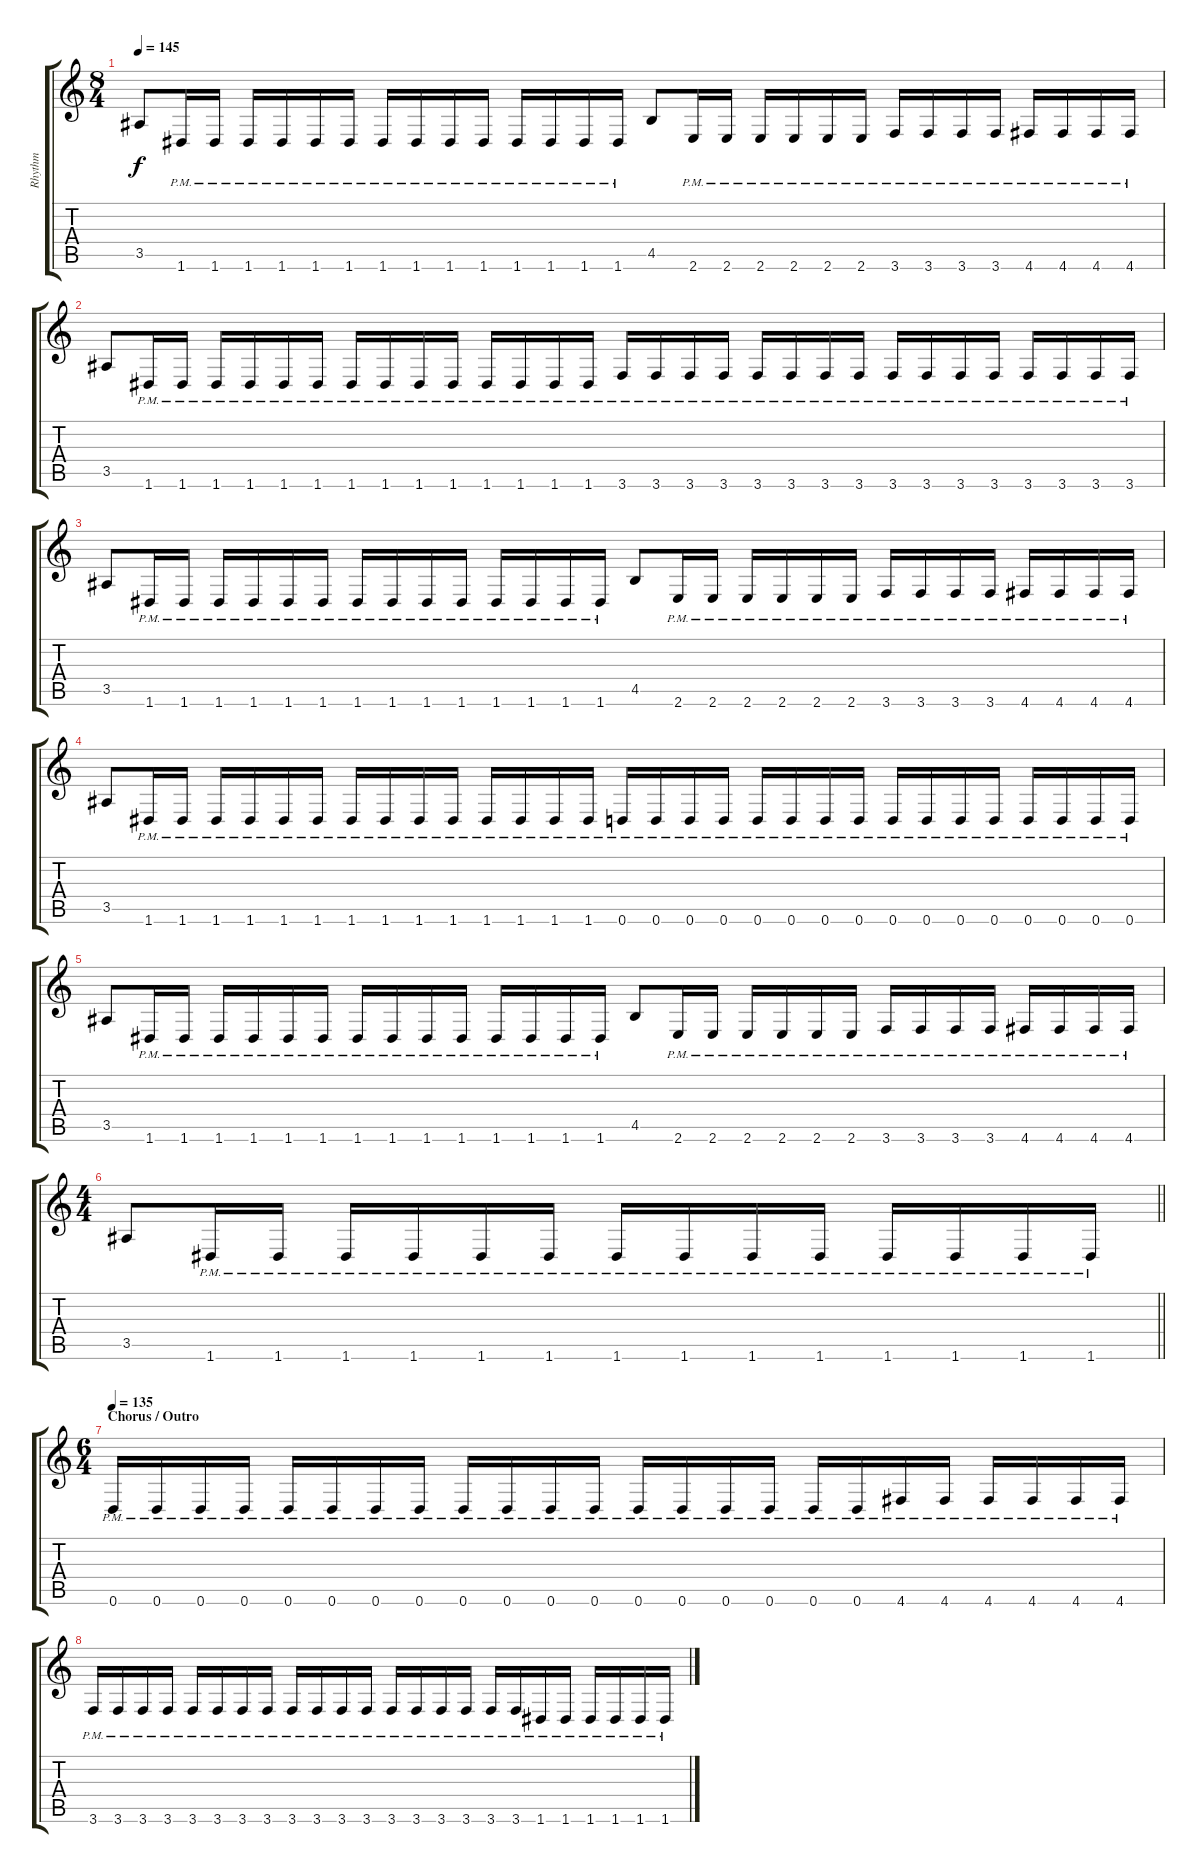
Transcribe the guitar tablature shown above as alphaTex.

\track ("Rhythm" "Rhythm") {instrument distortionguitar}
\staff {score tabs}
\tuning (D4 A3 F3 C3 G2 D2) {hide}
\ts (8 4)
\tempo 145
\clef g2
\ks c
3.5.8{dy f} 1.6{pm}.16 1.6{pm}.16 1.6{pm}.16 1.6{pm}.16 1.6{pm}.16 1.6{pm}.16 1.6{pm}.16 1.6{pm}.16 1.6{pm}.16 1.6{pm}.16 1.6{pm}.16 1.6{pm}.16 1.6{pm}.16 1.6{pm}.16 4.5.8 2.6{pm}.16 2.6{pm}.16 2.6{pm}.16 2.6{pm}.16 2.6{pm}.16 2.6{pm}.16 3.6{pm}.16 3.6{pm}.16 3.6{pm}.16 3.6{pm}.16 4.6{pm}.16 4.6{pm}.16 4.6{pm}.16 4.6{pm}.16 |
3.5.8 1.6{pm}.16 1.6{pm}.16 1.6{pm}.16 1.6{pm}.16 1.6{pm}.16 1.6{pm}.16 1.6{pm}.16 1.6{pm}.16 1.6{pm}.16 1.6{pm}.16 1.6{pm}.16 1.6{pm}.16 1.6{pm}.16 1.6{pm}.16 3.6{pm}.16 3.6{pm}.16 3.6{pm}.16 3.6{pm}.16 3.6{pm}.16 3.6{pm}.16 3.6{pm}.16 3.6{pm}.16 3.6{pm}.16 3.6{pm}.16 3.6{pm}.16 3.6{pm}.16 3.6{pm}.16 3.6{pm}.16 3.6{pm}.16 3.6{pm}.16 |
3.5.8 1.6{pm}.16 1.6{pm}.16 1.6{pm}.16 1.6{pm}.16 1.6{pm}.16 1.6{pm}.16 1.6{pm}.16 1.6{pm}.16 1.6{pm}.16 1.6{pm}.16 1.6{pm}.16 1.6{pm}.16 1.6{pm}.16 1.6{pm}.16 4.5.8 2.6{pm}.16 2.6{pm}.16 2.6{pm}.16 2.6{pm}.16 2.6{pm}.16 2.6{pm}.16 3.6{pm}.16 3.6{pm}.16 3.6{pm}.16 3.6{pm}.16 4.6{pm}.16 4.6{pm}.16 4.6{pm}.16 4.6{pm}.16 |
3.5.8 1.6{pm}.16 1.6{pm}.16 1.6{pm}.16 1.6{pm}.16 1.6{pm}.16 1.6{pm}.16 1.6{pm}.16 1.6{pm}.16 1.6{pm}.16 1.6{pm}.16 1.6{pm}.16 1.6{pm}.16 1.6{pm}.16 1.6{pm}.16 0.6{pm}.16 0.6{pm}.16 0.6{pm}.16 0.6{pm}.16 0.6{pm}.16 0.6{pm}.16 0.6{pm}.16 0.6{pm}.16 0.6{pm}.16 0.6{pm}.16 0.6{pm}.16 0.6{pm}.16 0.6{pm}.16 0.6{pm}.16 0.6{pm}.16 0.6{pm}.16 |
3.5.8 1.6{pm}.16 1.6{pm}.16 1.6{pm}.16 1.6{pm}.16 1.6{pm}.16 1.6{pm}.16 1.6{pm}.16 1.6{pm}.16 1.6{pm}.16 1.6{pm}.16 1.6{pm}.16 1.6{pm}.16 1.6{pm}.16 1.6{pm}.16 4.5.8 2.6{pm}.16 2.6{pm}.16 2.6{pm}.16 2.6{pm}.16 2.6{pm}.16 2.6{pm}.16 3.6{pm}.16 3.6{pm}.16 3.6{pm}.16 3.6{pm}.16 4.6{pm}.16 4.6{pm}.16 4.6{pm}.16 4.6{pm}.16 |
\ts (4 4)
\barLineRight lightlight
3.5.8 1.6{pm}.16 1.6{pm}.16 1.6{pm}.16 1.6{pm}.16 1.6{pm}.16 1.6{pm}.16 1.6{pm}.16 1.6{pm}.16 1.6{pm}.16 1.6{pm}.16 1.6{pm}.16 1.6{pm}.16 1.6{pm}.16 1.6{pm}.16 |
\ts (6 4)
\section ("" "Chorus / Outro")
\tempo 135
0.6{pm}.16 0.6{pm}.16 0.6{pm}.16 0.6{pm}.16 0.6{pm}.16 0.6{pm}.16 0.6{pm}.16 0.6{pm}.16 0.6{pm}.16 0.6{pm}.16 0.6{pm}.16 0.6{pm}.16 0.6{pm}.16 0.6{pm}.16 0.6{pm}.16 0.6{pm}.16 0.6{pm}.16 0.6{pm}.16 4.6{pm}.16 4.6{pm}.16 4.6{pm}.16 4.6{pm}.16 4.6{pm}.16 4.6{pm}.16 |
3.6{pm}.16 3.6{pm}.16 3.6{pm}.16 3.6{pm}.16 3.6{pm}.16 3.6{pm}.16 3.6{pm}.16 3.6{pm}.16 3.6{pm}.16 3.6{pm}.16 3.6{pm}.16 3.6{pm}.16 3.6{pm}.16 3.6{pm}.16 3.6{pm}.16 3.6{pm}.16 3.6{pm}.16 3.6{pm}.16 1.6{pm}.16 1.6{pm}.16 1.6{pm}.16 1.6{pm}.16 1.6{pm}.16 1.6{pm}.16
